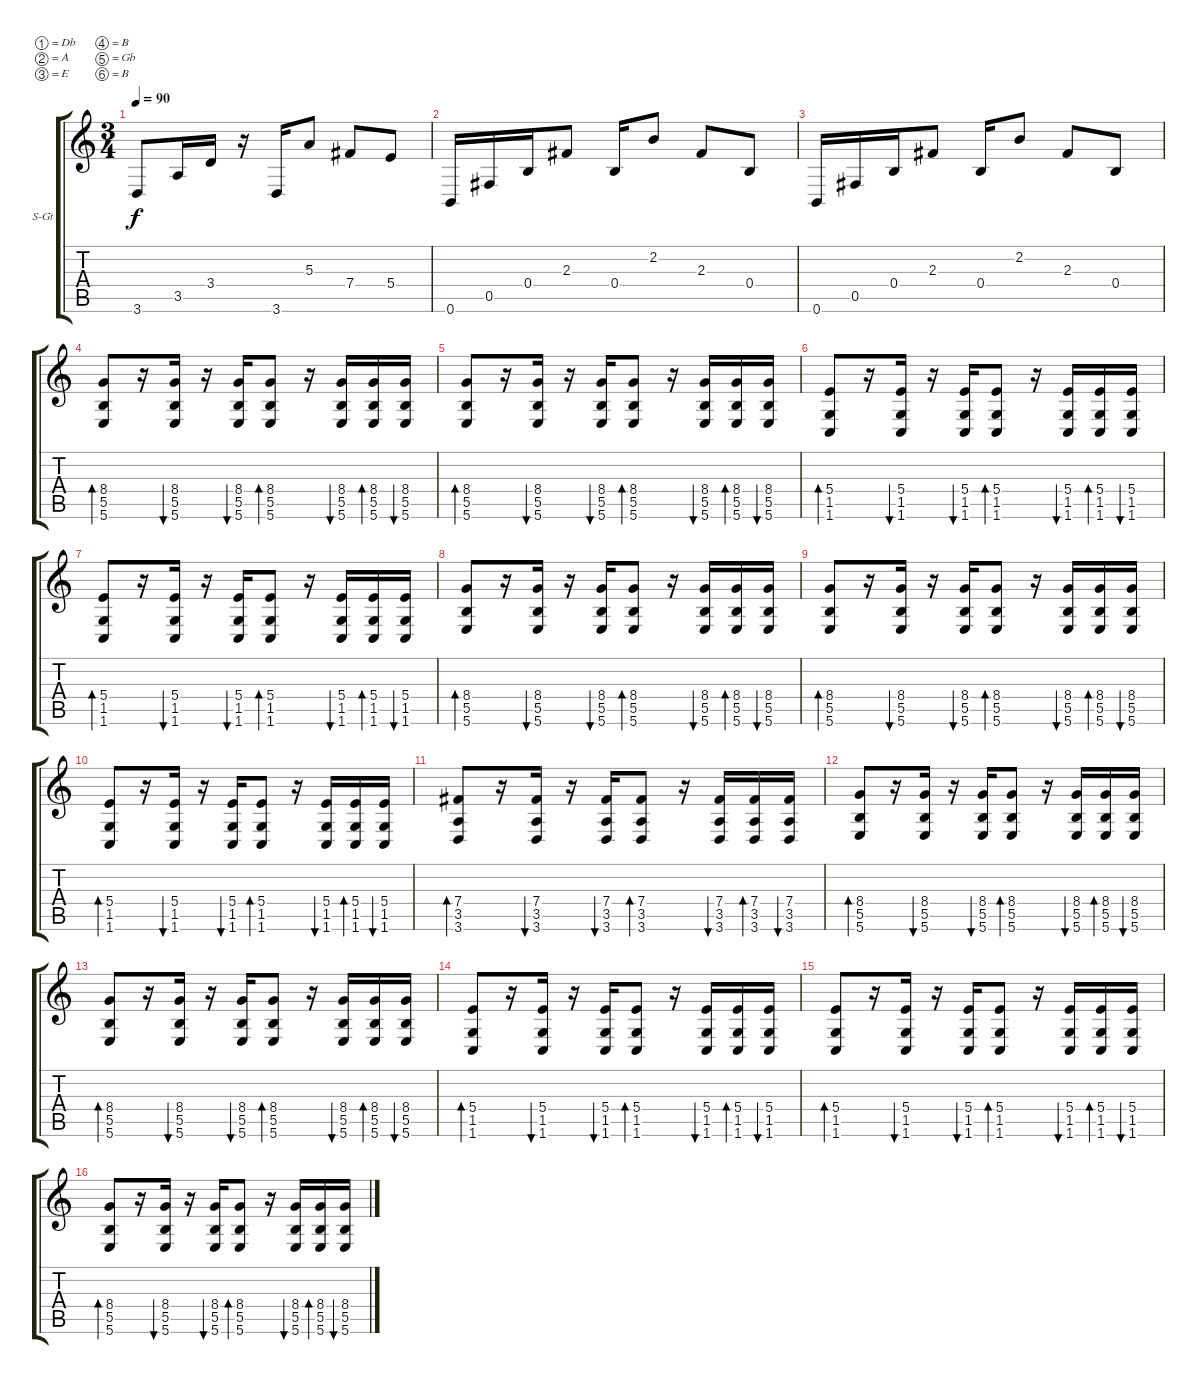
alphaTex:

\bracketExtendMode groupsimilarinstruments
\firstSystemTrackNameOrientation horizontal
\otherSystemsTrackNameOrientation horizontal
\track ("Ñåðæ" "S-Gt") {instrument acousticguitarsteel}
\staff {score tabs}
\tuning (Db4 A3 E3 B2 Gb2 B1)
\ts (3 4)
\tempo 90
\clef g2
\ks c
3.6.8{dy f} 3.5.16 3.4.16 r.16 3.6.16 5.3.8 7.4.8 5.4.8 |
0.6.16 0.5.16 0.4.16 2.3.8 0.4.16 2.2.8 2.3.8 0.4.8 |
0.6.16 0.5.16 0.4.16 2.3.8 0.4.16 2.2.8 2.3.8 0.4.8 |
(8.4 5.5 5.6).8{bd 60} r.16 (8.4 5.5 5.6).16{bu 60} r.16 (8.4 5.5 5.6).16{bu 60} (8.4 5.5 5.6).8{bd 60} r.16 (8.4 5.5 5.6).16{bu 60} (8.4 5.5 5.6).16{bd 60} (8.4 5.5 5.6).16{bu 60} |
(8.4 5.5 5.6).8{bd 60} r.16 (8.4 5.5 5.6).16{bu 60} r.16 (8.4 5.5 5.6).16{bu 60} (8.4 5.5 5.6).8{bd 60} r.16 (8.4 5.5 5.6).16{bu 60} (8.4 5.5 5.6).16{bd 60} (8.4 5.5 5.6).16{bu 60} |
(5.4 1.5 1.6).8{bd 60} r.16 (5.4 1.5 1.6).16{bu 60} r.16 (5.4 1.5 1.6).16{bu 60} (5.4 1.5 1.6).8{bd 60} r.16 (5.4 1.5 1.6).16{bu 60} (5.4 1.5 1.6).16{bd 60} (5.4 1.5 1.6).16{bu 60} |
(5.4 1.5 1.6).8{bd 60} r.16 (5.4 1.5 1.6).16{bu 60} r.16 (5.4 1.5 1.6).16{bu 60} (5.4 1.5 1.6).8{bd 60} r.16 (5.4 1.5 1.6).16{bu 60} (5.4 1.5 1.6).16{bd 60} (5.4 1.5 1.6).16{bu 60} |
(8.4 5.5 5.6).8{bd 60} r.16 (8.4 5.5 5.6).16{bu 60} r.16 (8.4 5.5 5.6).16{bu 60} (8.4 5.5 5.6).8{bd 60} r.16 (8.4 5.5 5.6).16{bu 60} (8.4 5.5 5.6).16{bd 60} (8.4 5.5 5.6).16{bu 60} |
(8.4 5.5 5.6).8{bd 60} r.16 (8.4 5.5 5.6).16{bu 60} r.16 (8.4 5.5 5.6).16{bu 60} (8.4 5.5 5.6).8{bd 60} r.16 (8.4 5.5 5.6).16{bu 60} (8.4 5.5 5.6).16{bd 60} (8.4 5.5 5.6).16{bu 60} |
(5.4 1.5 1.6).8{bd 60} r.16 (5.4 1.5 1.6).16{bu 60} r.16 (5.4 1.5 1.6).16{bu 60} (5.4 1.5 1.6).8{bd 60} r.16 (5.4 1.5 1.6).16{bu 60} (5.4 1.5 1.6).16{bd 60} (5.4 1.5 1.6).16{bu 60} |
(7.4 3.5 3.6).8{bd 60} r.16 (7.4 3.5 3.6).16{bu 60} r.16 (7.4 3.5 3.6).16{bu 60} (7.4 3.5 3.6).8{bd 60} r.16 (7.4 3.5 3.6).16{bu 60} (7.4 3.5 3.6).16{bd 60} (7.4 3.5 3.6).16{bu 60} |
(8.4 5.5 5.6).8{bd 60} r.16 (8.4 5.5 5.6).16{bu 60} r.16 (8.4 5.5 5.6).16{bu 60} (8.4 5.5 5.6).8{bd 60} r.16 (8.4 5.5 5.6).16{bu 60} (8.4 5.5 5.6).16{bd 60} (8.4 5.5 5.6).16{bu 60} |
(8.4 5.5 5.6).8{bd 60} r.16 (8.4 5.5 5.6).16{bu 60} r.16 (8.4 5.5 5.6).16{bu 60} (8.4 5.5 5.6).8{bd 60} r.16 (8.4 5.5 5.6).16{bu 60} (8.4 5.5 5.6).16{bd 60} (8.4 5.5 5.6).16{bu 60} |
(5.4 1.5 1.6).8{bd 60} r.16 (5.4 1.5 1.6).16{bu 60} r.16 (5.4 1.5 1.6).16{bu 60} (5.4 1.5 1.6).8{bd 60} r.16 (5.4 1.5 1.6).16{bu 60} (5.4 1.5 1.6).16{bd 60} (5.4 1.5 1.6).16{bu 60} |
(5.4 1.5 1.6).8{bd 60} r.16 (5.4 1.5 1.6).16{bu 60} r.16 (5.4 1.5 1.6).16{bu 60} (5.4 1.5 1.6).8{bd 60} r.16 (5.4 1.5 1.6).16{bu 60} (5.4 1.5 1.6).16{bd 60} (5.4 1.5 1.6).16{bu 60} |
(8.4 5.5 5.6).8{bd 60} r.16 (8.4 5.5 5.6).16{bu 60} r.16 (8.4 5.5 5.6).16{bu 60} (8.4 5.5 5.6).8{bd 60} r.16 (8.4 5.5 5.6).16{bu 60} (8.4 5.5 5.6).16{bd 60} (8.4 5.5 5.6).16{bu 60}
